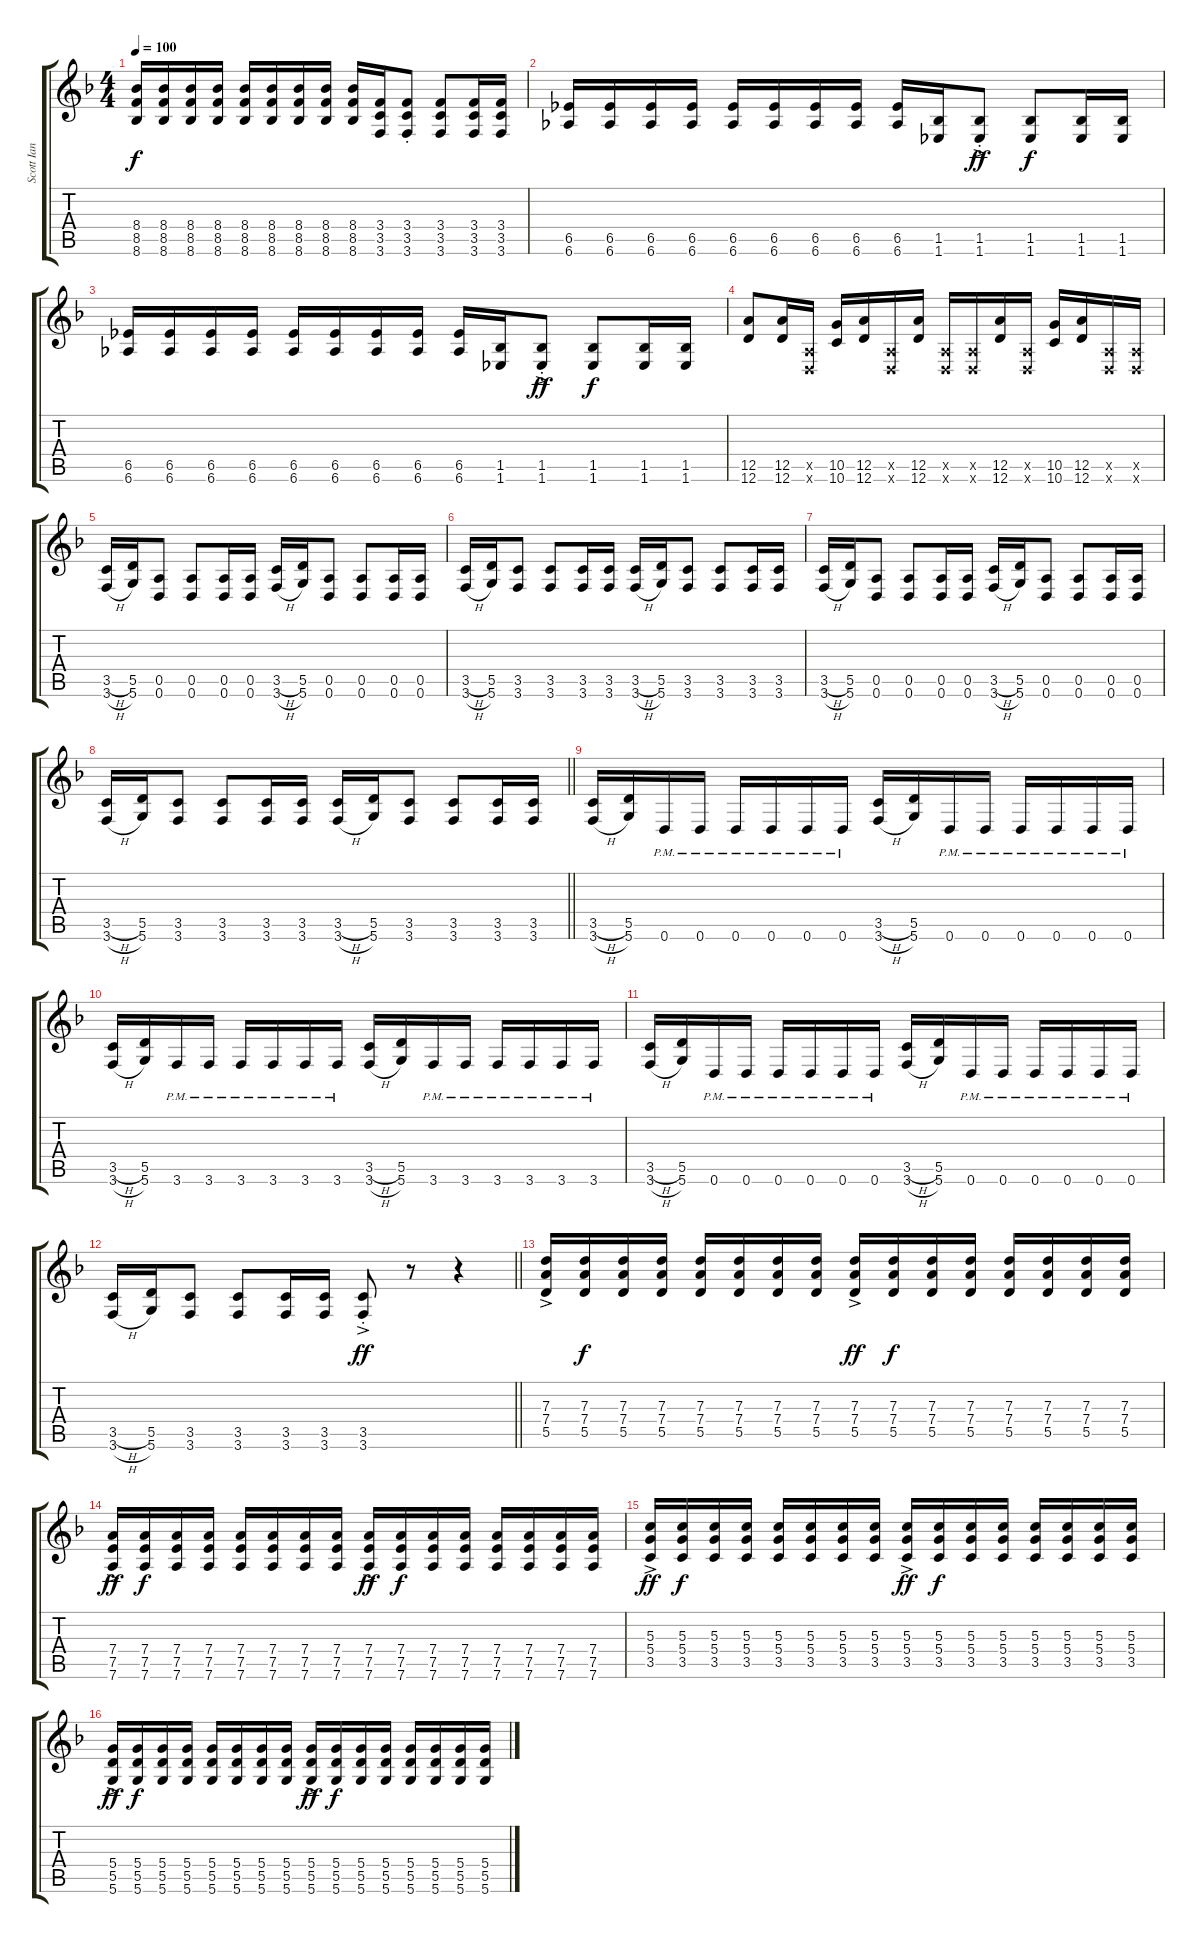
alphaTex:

\track ("Scott Ian" "Scott Ian") {instrument distortionguitar}
\staff {score tabs}
\tuning (E4 B3 G3 D3 A2 D2) {hide}
\ts (4 4)
\tempo 100
\clef g2
\ks f
(8.4 8.5 8.6).16{dy f} (8.4 8.5 8.6).16 (8.4 8.5 8.6).16 (8.4 8.5 8.6).16 (8.4 8.5 8.6).16 (8.4 8.5 8.6).16 (8.4 8.5 8.6).16 (8.4 8.5 8.6).16 (8.4 8.5 8.6).16 (3.4 3.5 3.6).16 (3.4{st} 3.5{st} 3.6{st}).8 (3.4 3.5 3.6).8 (3.4 3.5 3.6).16 (3.4 3.5 3.6).16 |
(6.5 6.6).16 (6.5 6.6).16 (6.5 6.6).16 (6.5 6.6).16 (6.5 6.6).16 (6.5 6.6).16 (6.5 6.6).16 (6.5 6.6).16 (6.5 6.6).16 (1.5 1.6).16 (1.5{ac st} 1.6{ac st}).8{dy ff} (1.5 1.6).8{dy f} (1.5 1.6).16 (1.5 1.6).16 |
(6.5 6.6).16 (6.5 6.6).16 (6.5 6.6).16 (6.5 6.6).16 (6.5 6.6).16 (6.5 6.6).16 (6.5 6.6).16 (6.5 6.6).16 (6.5 6.6).16 (1.5 1.6).16 (1.5{ac st} 1.6{ac st}).8{dy ff} (1.5 1.6).8{dy f} (1.5 1.6).16 (1.5 1.6).16 |
(12.5 12.6).8 (12.5 12.6).16 (0.5{x} 0.6{x}).16 (10.5 10.6).16 (12.5 12.6).16 (0.5{x} 0.6{x}).16 (12.5 12.6).16 (0.5{x} 0.6{x}).16 (0.5{x} 0.6{x}).16 (12.5 12.6).16 (0.5{x} 0.6{x}).16 (10.5 10.6).16 (12.5 12.6).16 (0.5{x} 0.6{x}).16 (0.5{x} 0.6{x}).16 |
(3.5{h} 3.6{h}).16 (5.5 5.6).16 (0.5 0.6).8 (0.5 0.6).8 (0.5 0.6).16 (0.5 0.6).16 (3.5{h} 3.6{h}).16 (5.5 5.6).16 (0.5 0.6).8 (0.5 0.6).8 (0.5 0.6).16 (0.5 0.6).16 |
(3.5{h} 3.6{h}).16 (5.5 5.6).16 (3.5 3.6).8 (3.5 3.6).8 (3.5 3.6).16 (3.5 3.6).16 (3.5{h} 3.6{h}).16 (5.5 5.6).16 (3.5 3.6).8 (3.5 3.6).8 (3.5 3.6).16 (3.5 3.6).16 |
(3.5{h} 3.6{h}).16 (5.5 5.6).16 (0.5 0.6).8 (0.5 0.6).8 (0.5 0.6).16 (0.5 0.6).16 (3.5{h} 3.6{h}).16 (5.5 5.6).16 (0.5 0.6).8 (0.5 0.6).8 (0.5 0.6).16 (0.5 0.6).16 |
\barLineRight lightlight
(3.5{h} 3.6{h}).16 (5.5 5.6).16 (3.5 3.6).8 (3.5 3.6).8 (3.5 3.6).16 (3.5 3.6).16 (3.5{h} 3.6{h}).16 (5.5 5.6).16 (3.5 3.6).8 (3.5 3.6).8 (3.5 3.6).16 (3.5 3.6).16 |
(3.5{h} 3.6{h}).16 (5.5 5.6).16 0.6{pm}.16 0.6{pm}.16 0.6{pm}.16 0.6{pm}.16 0.6{pm}.16 0.6{pm}.16 (3.5{h} 3.6{h}).16 (5.5 5.6).16 0.6{pm}.16 0.6{pm}.16 0.6{pm}.16 0.6{pm}.16 0.6{pm}.16 0.6{pm}.16 |
(3.5{h} 3.6{h}).16 (5.5 5.6).16 3.6{pm}.16 3.6{pm}.16 3.6{pm}.16 3.6{pm}.16 3.6{pm}.16 3.6{pm}.16 (3.5{h} 3.6{h}).16 (5.5 5.6).16 3.6{pm}.16 3.6{pm}.16 3.6{pm}.16 3.6{pm}.16 3.6{pm}.16 3.6{pm}.16 |
(3.5{h} 3.6{h}).16 (5.5 5.6).16 0.6{pm}.16 0.6{pm}.16 0.6{pm}.16 0.6{pm}.16 0.6{pm}.16 0.6{pm}.16 (3.5{h} 3.6{h}).16 (5.5 5.6).16 0.6{pm}.16 0.6{pm}.16 0.6{pm}.16 0.6{pm}.16 0.6{pm}.16 0.6{pm}.16 |
\barLineRight lightlight
(3.5{h} 3.6{h}).16 (5.5 5.6).16 (3.5 3.6).8 (3.5 3.6).8 (3.5 3.6).16 (3.5 3.6).16 (3.5{ac st} 3.6{ac st}).8{dy ff} r.8 r.4 |
(7.3{ac} 7.4{ac} 5.5{ac}).16 (7.3 7.4 5.5).16{dy f} (7.3 7.4 5.5).16 (7.3 7.4 5.5).16 (7.3 7.4 5.5).16 (7.3 7.4 5.5).16 (7.3 7.4 5.5).16 (7.3 7.4 5.5).16 (7.3{ac} 7.4{ac} 5.5{ac}).16{dy ff} (7.3 7.4 5.5).16{dy f} (7.3 7.4 5.5).16 (7.3 7.4 5.5).16 (7.3 7.4 5.5).16 (7.3 7.4 5.5).16 (7.3 7.4 5.5).16 (7.3 7.4 5.5).16 |
(7.4{ac} 7.5{ac} 7.6{ac}).16{dy ff} (7.4 7.5 7.6).16{dy f} (7.4 7.5 7.6).16 (7.4 7.5 7.6).16 (7.4 7.5 7.6).16 (7.4 7.5 7.6).16 (7.4 7.5 7.6).16 (7.4 7.5 7.6).16 (7.4{ac} 7.5{ac} 7.6{ac}).16{dy ff} (7.4 7.5 7.6).16{dy f} (7.4 7.5 7.6).16 (7.4 7.5 7.6).16 (7.4 7.5 7.6).16 (7.4 7.5 7.6).16 (7.4 7.5 7.6).16 (7.4 7.5 7.6).16 |
(5.3{ac} 5.4{ac} 3.5{ac}).16{dy ff} (5.3 5.4 3.5).16{dy f} (5.3 5.4 3.5).16 (5.3 5.4 3.5).16 (5.3 5.4 3.5).16 (5.3 5.4 3.5).16 (5.3 5.4 3.5).16 (5.3 5.4 3.5).16 (5.3{ac} 5.4{ac} 3.5{ac}).16{dy ff} (5.3 5.4 3.5).16{dy f} (5.3 5.4 3.5).16 (5.3 5.4 3.5).16 (5.3 5.4 3.5).16 (5.3 5.4 3.5).16 (5.3 5.4 3.5).16 (5.3 5.4 3.5).16 |
(5.4{ac} 5.5{ac} 5.6{ac}).16{dy ff} (5.4 5.5 5.6).16{dy f} (5.4 5.5 5.6).16 (5.4 5.5 5.6).16 (5.4 5.5 5.6).16 (5.4 5.5 5.6).16 (5.4 5.5 5.6).16 (5.4 5.5 5.6).16 (5.4{ac} 5.5{ac} 5.6{ac}).16{dy ff} (5.4 5.5 5.6).16{dy f} (5.4 5.5 5.6).16 (5.4 5.5 5.6).16 (5.4 5.5 5.6).16 (5.4 5.5 5.6).16 (5.4 5.5 5.6).16 (5.4 5.5 5.6).16
